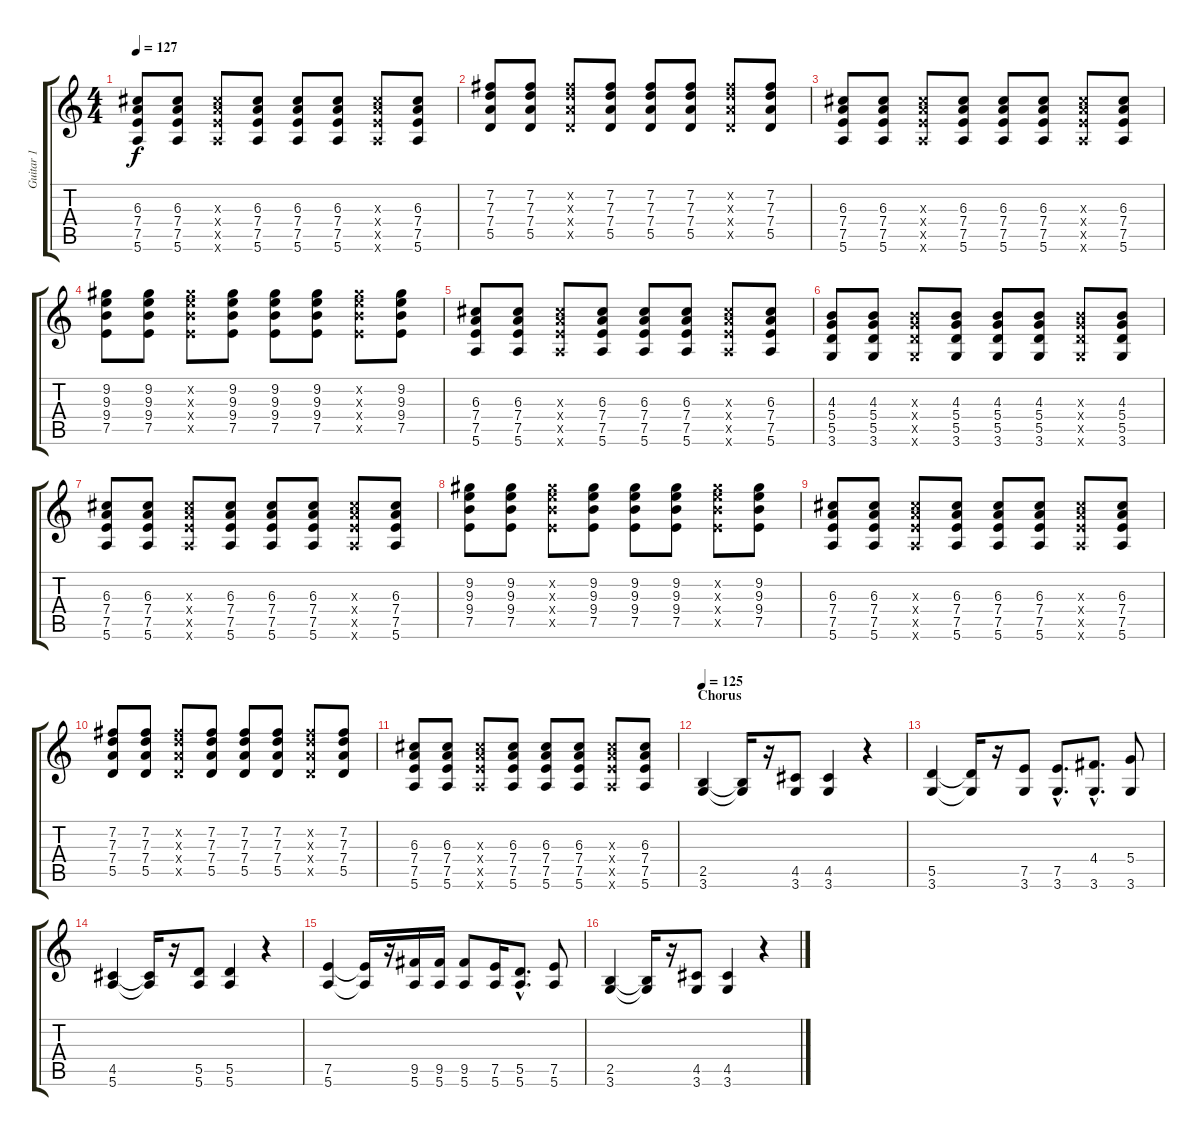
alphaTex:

\track ("Guitar 1" "Guitar 1") {instrument acousticguitarnylon}
\staff {score tabs}
\tuning (E4 B3 G3 D3 A2 E2) {hide}
\ts (4 4)
\tempo 127
\clef g2
\ks c
(6.3 7.4 7.5 5.6).8{dy f} (6.3 7.4 7.5 5.6).8 (6.3{x} 7.4{x} 7.5{x} 5.6{x}).8 (6.3 7.4 7.5 5.6).8 (6.3 7.4 7.5 5.6).8 (6.3 7.4 7.5 5.6).8 (6.3{x} 7.4{x} 7.5{x} 5.6{x}).8 (6.3 7.4 7.5 5.6).8 |
(7.2 7.3 7.4 5.5).8 (7.2 7.3 7.4 5.5).8 (7.2{x} 7.3{x} 7.4{x} 5.5{x}).8 (7.2 7.3 7.4 5.5).8 (7.2 7.3 7.4 5.5).8 (7.2 7.3 7.4 5.5).8 (7.2{x} 7.3{x} 7.4{x} 5.5{x}).8 (7.2 7.3 7.4 5.5).8 |
(6.3 7.4 7.5 5.6).8 (6.3 7.4 7.5 5.6).8 (6.3{x} 7.4{x} 7.5{x} 5.6{x}).8 (6.3 7.4 7.5 5.6).8 (6.3 7.4 7.5 5.6).8 (6.3 7.4 7.5 5.6).8 (6.3{x} 7.4{x} 7.5{x} 5.6{x}).8 (6.3 7.4 7.5 5.6).8 |
(9.2 9.3 9.4 7.5).8 (9.2 9.3 9.4 7.5).8 (9.2{x} 9.3{x} 9.4{x} 7.5{x}).8 (9.2 9.3 9.4 7.5).8 (9.2 9.3 9.4 7.5).8 (9.2 9.3 9.4 7.5).8 (9.2{x} 9.3{x} 9.4{x} 7.5{x}).8 (9.2 9.3 9.4 7.5).8 |
(6.3 7.4 7.5 5.6).8 (6.3 7.4 7.5 5.6).8 (6.3{x} 7.4{x} 7.5{x} 5.6{x}).8 (6.3 7.4 7.5 5.6).8 (6.3 7.4 7.5 5.6).8 (6.3 7.4 7.5 5.6).8 (6.3{x} 7.4{x} 7.5{x} 5.6{x}).8 (6.3 7.4 7.5 5.6).8 |
(4.3 5.4 5.5 3.6).8 (4.3 5.4 5.5 3.6).8 (4.3{x} 5.4{x} 5.5{x} 3.6{x}).8 (4.3 5.4 5.5 3.6).8 (4.3 5.4 5.5 3.6).8 (4.3 5.4 5.5 3.6).8 (4.3{x} 5.4{x} 5.5{x} 3.6{x}).8 (4.3 5.4 5.5 3.6).8 |
(6.3 7.4 7.5 5.6).8 (6.3 7.4 7.5 5.6).8 (6.3{x} 7.4{x} 7.5{x} 5.6{x}).8 (6.3 7.4 7.5 5.6).8 (6.3 7.4 7.5 5.6).8 (6.3 7.4 7.5 5.6).8 (6.3{x} 7.4{x} 7.5{x} 5.6{x}).8 (6.3 7.4 7.5 5.6).8 |
(9.2 9.3 9.4 7.5).8 (9.2 9.3 9.4 7.5).8 (9.2{x} 9.3{x} 9.4{x} 7.5{x}).8 (9.2 9.3 9.4 7.5).8 (9.2 9.3 9.4 7.5).8 (9.2 9.3 9.4 7.5).8 (9.2{x} 9.3{x} 9.4{x} 7.5{x}).8 (9.2 9.3 9.4 7.5).8 |
(6.3 7.4 7.5 5.6).8 (6.3 7.4 7.5 5.6).8 (6.3{x} 7.4{x} 7.5{x} 5.6{x}).8 (6.3 7.4 7.5 5.6).8 (6.3 7.4 7.5 5.6).8 (6.3 7.4 7.5 5.6).8 (6.3{x} 7.4{x} 7.5{x} 5.6{x}).8 (6.3 7.4 7.5 5.6).8 |
(7.2 7.3 7.4 5.5).8 (7.2 7.3 7.4 5.5).8 (7.2{x} 7.3{x} 7.4{x} 5.5{x}).8 (7.2 7.3 7.4 5.5).8 (7.2 7.3 7.4 5.5).8 (7.2 7.3 7.4 5.5).8 (7.2{x} 7.3{x} 7.4{x} 5.5{x}).8 (7.2 7.3 7.4 5.5).8 |
(6.3 7.4 7.5 5.6).8 (6.3 7.4 7.5 5.6).8 (6.3{x} 7.4{x} 7.5{x} 5.6{x}).8 (6.3 7.4 7.5 5.6).8 (6.3 7.4 7.5 5.6).8 (6.3 7.4 7.5 5.6).8 (6.3{x} 7.4{x} 7.5{x} 5.6{x}).8 (6.3 7.4 7.5 5.6).8 |
\section ("" "Chorus")
\tempo 125
(2.5 3.6).4{volume 14 instrument overdrivenguitar} (2.5{t} 3.6{t}).16 r.16 (4.5 3.6).8 (4.5 3.6).4 r.4 |
(5.5 3.6).4 (5.5{t} 3.6{t}).16 r.16 (7.5 3.6).8 (7.5{hac} 3.6{hac}).8{d} (4.4{hac} 3.6{hac}).8{d} (5.4 3.6).8 |
(4.5 5.6).4 (4.5{t} 5.6{t}).16 r.16 (5.5 5.6).8 (5.5 5.6).4 r.4 |
(7.5 5.6).4 (7.5{t} 5.6{t}).16 r.16 (9.5 5.6).16 (9.5 5.6).16 (9.5 5.6).8 (7.5 5.6).16 (5.5{hac} 5.6{hac}).8{d} (7.5 5.6).8 |
(2.5 3.6).4 (2.5{t} 3.6{t}).16 r.16 (4.5 3.6).8 (4.5 3.6).4 r.4
